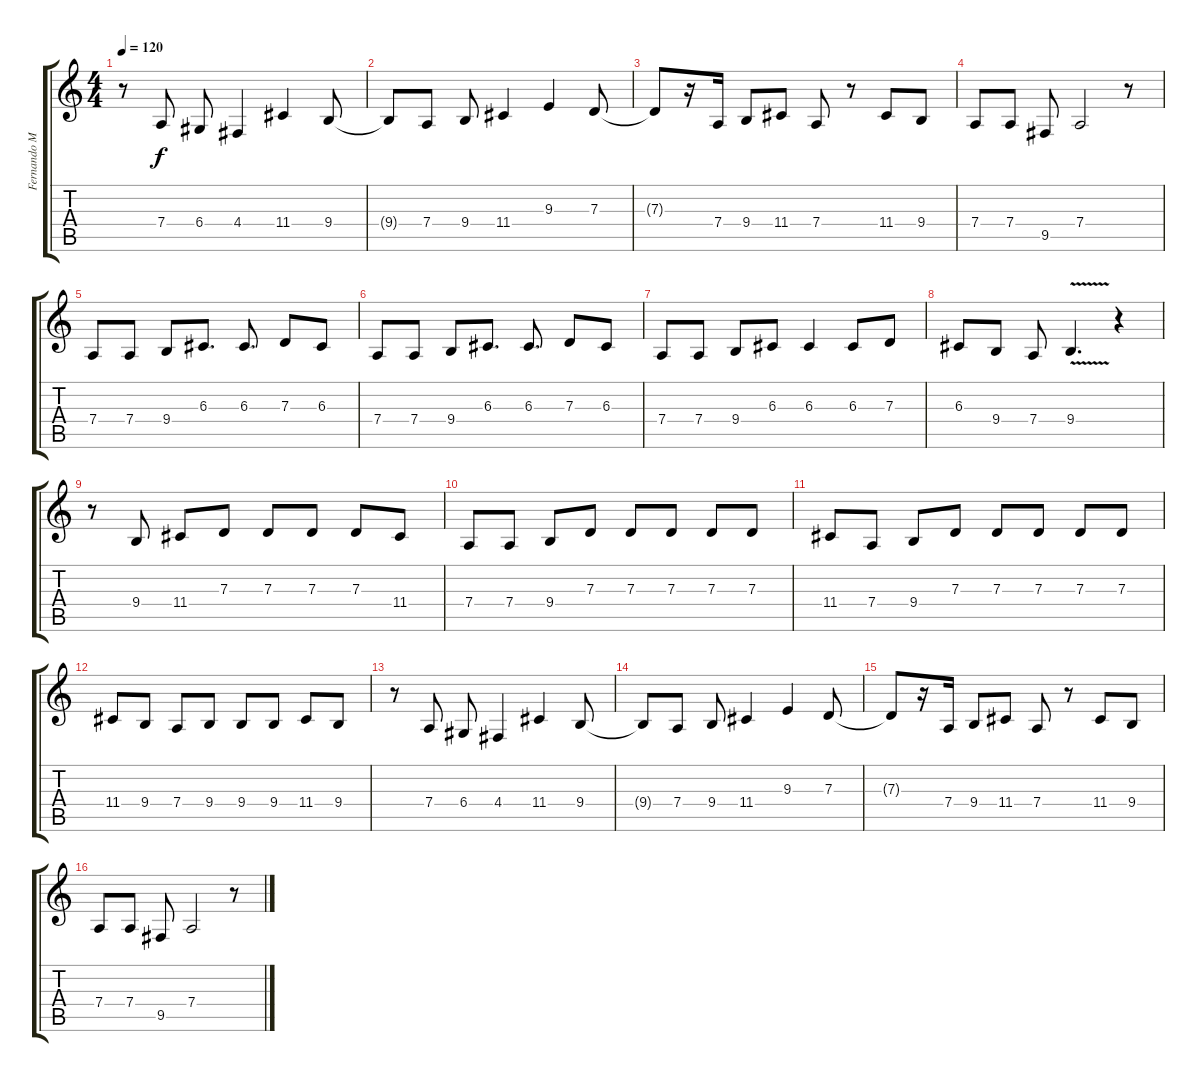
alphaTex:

\track ("Fernando Madina (Voz)" "Fernando M") {instrument viola}
\staff {score tabs}
\tuning (E4 B3 G3 D3 A2 E2) {hide}
\ts (4 4)
\tempo 120
\clef g2
\ks c
r.8{dy f} 7.4.8 6.4.8 4.4.4 11.4.4 9.4.8 |
9.4{t}.8 7.4.8 9.4.8 11.4.4 9.3.4 7.3.8 |
7.3{t}.8 r.16 7.4.16 9.4.8 11.4.8 7.4.8 r.8 11.4.8 9.4.8 |
7.4.8 7.4.8 9.5.8 7.4.2 r.8 |
7.4.8 7.4.8 9.4.8 6.3.8{d} 6.3.8{d} 7.3.8 6.3.8 |
7.4.8 7.4.8 9.4.8 6.3.8{d} 6.3.8{d} 7.3.8 6.3.8 |
7.4.8 7.4.8 9.4.8 6.3.8 6.3.4 6.3.8 7.3.8 |
6.3.8 9.4.8 7.4.8 9.4{v}.4{d} r.4 |
r.8 9.4.8 11.4.8 7.3.8 7.3.8 7.3.8 7.3.8 11.4.8 |
7.4.8 7.4.8 9.4.8 7.3.8 7.3.8 7.3.8 7.3.8 7.3.8 |
11.4.8 7.4.8 9.4.8 7.3.8 7.3.8 7.3.8 7.3.8 7.3.8 |
11.4.8 9.4.8 7.4.8 9.4.8 9.4.8 9.4.8 11.4.8 9.4.8 |
r.8 7.4.8 6.4.8 4.4.4 11.4.4 9.4.8 |
9.4{t}.8 7.4.8 9.4.8 11.4.4 9.3.4 7.3.8 |
7.3{t}.8 r.16 7.4.16 9.4.8 11.4.8 7.4.8 r.8 11.4.8 9.4.8 |
7.4.8 7.4.8 9.5.8 7.4.2 r.8
